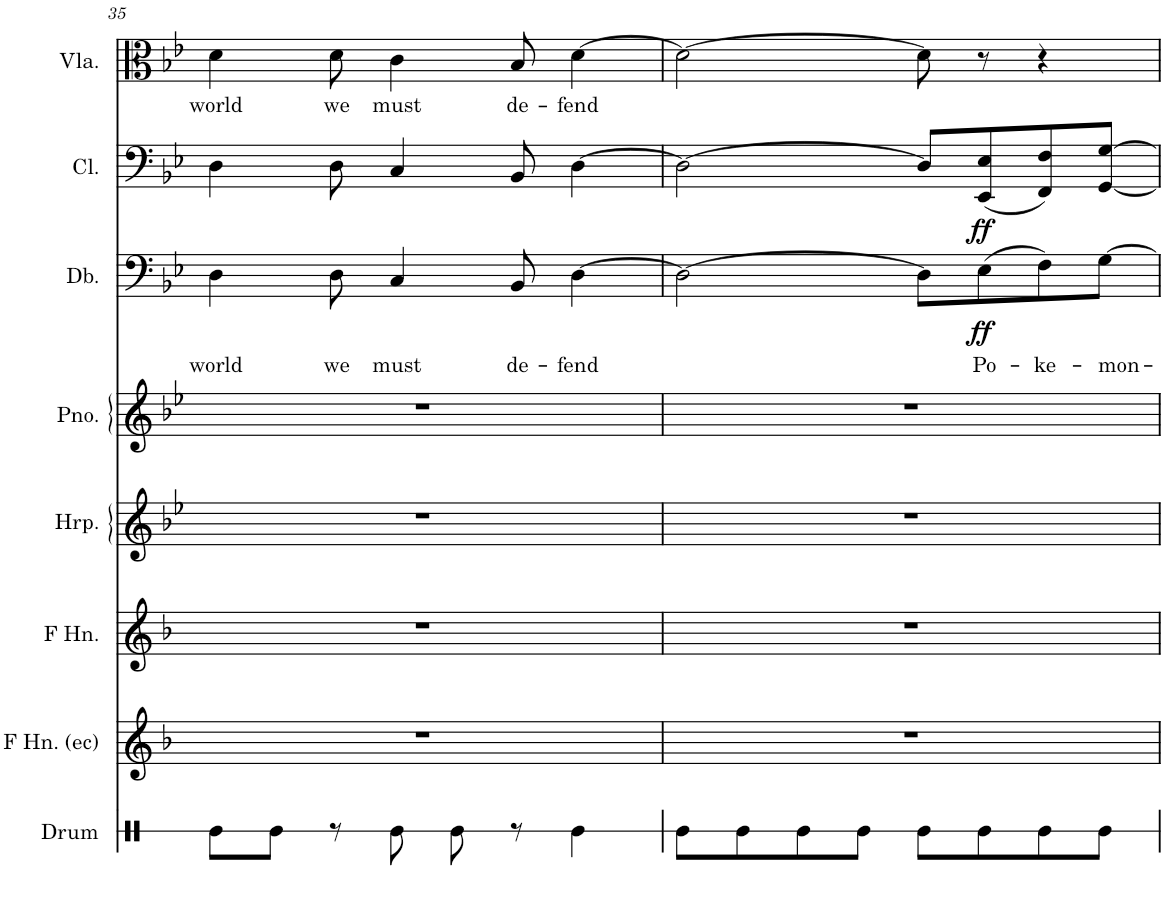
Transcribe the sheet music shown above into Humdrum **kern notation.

**kern	**kern	**kern	**kern	**kern	**kern	**text	**dynam	**kern	**dynam	**kern	**text
*part8	*part7	*part6	*part5	*part4	*part3	*part3	*part3	*part2	*part2	*part1	*part1
*staff8	*staff7	*staff6	*staff5	*staff4	*staff3	*staff3	*staff3	*staff2	*staff2	*staff1	*staff1
*I"Bass Drum	*I"French Horn (echo)	*I"French Horn	*I"Harp	*I"Piano	*I"Double Bass	*	*	*I"Cello	*	*I"Viola	*
*I'Drum	*I'F Hn. (ec)	*I'F Hn.	*I'Hrp.	*I'Pno.	*I'Db.	*	*	*I'Cl.	*	*I'Vla.	*
!!LO:PB:g=z
*clefX	*clefG2	*clefG2	*clefG2	*clefG2	*clefF4	*	*	*clefF4	*	*clefC3	*
*	*Trd4c7	*Trd4c7	*	*	*Trd7c12	*	*	*	*	*	*
*k[]	*k[b-]	*k[b-]	*k[b-e-]	*k[b-e-]	*k[b-e-]	*	*	*k[b-e-]	*	*k[b-e-]	*
*M4/4	*M4/4	*M4/4	*M4/4	*M4/4	*M4/4	*	*	*M4/4	*	*M4/4	*
=35	=35	=35	=35	=35	=35	=35	=35	=35	=35	=35	=35
!	!	!	!	!	!	!LO:LY:b	!	!	!	!	!LO:LY:b
8Re\L	1r	1r	1r	1r	4D\	world	.	4D\	.	4d\	world
8Re\J	.	.	.	.	.	.	.	.	.	.	.
!	!	!	!	!	!	!LO:LY:b	!	!	!	!	!LO:LY:b
8r	.	.	.	.	8D\	we	.	8D\	.	8d\	we
!	!	!	!	!	!	!LO:LY:b	!	!	!	!	!LO:LY:b
8Re\	.	.	.	.	4C/	must	.	4C/	.	4c\	must
8Re\	.	.	.	.	.	.	.	.	.	.	.
!	!	!	!	!	!	!LO:LY:b	!	!	!	!	!LO:LY:b
8r	.	.	.	.	8BB-/	de-	.	8BB-/	.	8B-/	de-
!	!	!	!	!	!	!LO:LY:b	!	!	!	!	!LO:LY:b
4Re\	.	.	.	.	[4D\	-fend	.	[4D\	.	[4d\	-fend
=36	=36	=36	=36	=36	=36	=36	=36	=36	=36	=36	=36
8Re\L	1r	1r	1r	1r	2D\_	.	.	2D\_	.	2d\_	.
8Re\	.	.	.	.	.	.	.	.	.	.	.
8Re\	.	.	.	.	.	.	.	.	.	.	.
8Re\J	.	.	.	.	.	.	.	.	.	.	.
8Re\L	.	.	.	.	8D\L]	.	.	8D/L]	.	8d\]	.
!	!	!	!	!	!	!LO:LY:b	!LO:DY:b	!	!LO:DY:b	!	!
8Re\	.	.	.	.	(8E-\	Po-	ff	(8EE-/ 8E-/	ff	8r	.
!	!	!	!	!	!	!LO:LY:b	!	!	!	!	!
8Re\	.	.	.	.	8F\)	-ke-	.	8FF/ 8F/)	.	4r	.
!	!	!	!	!	!	!LO:LY:b	!	!	!	!	!
8Re\J	.	.	.	.	[8G\J	-mon-	.	[8GG/ [8G/J	.	.	.
=	=	=	=	=	=	=	=	=	=	=	=
*-	*-	*-	*-	*-	*-	*-	*-	*-	*-	*-	*-
